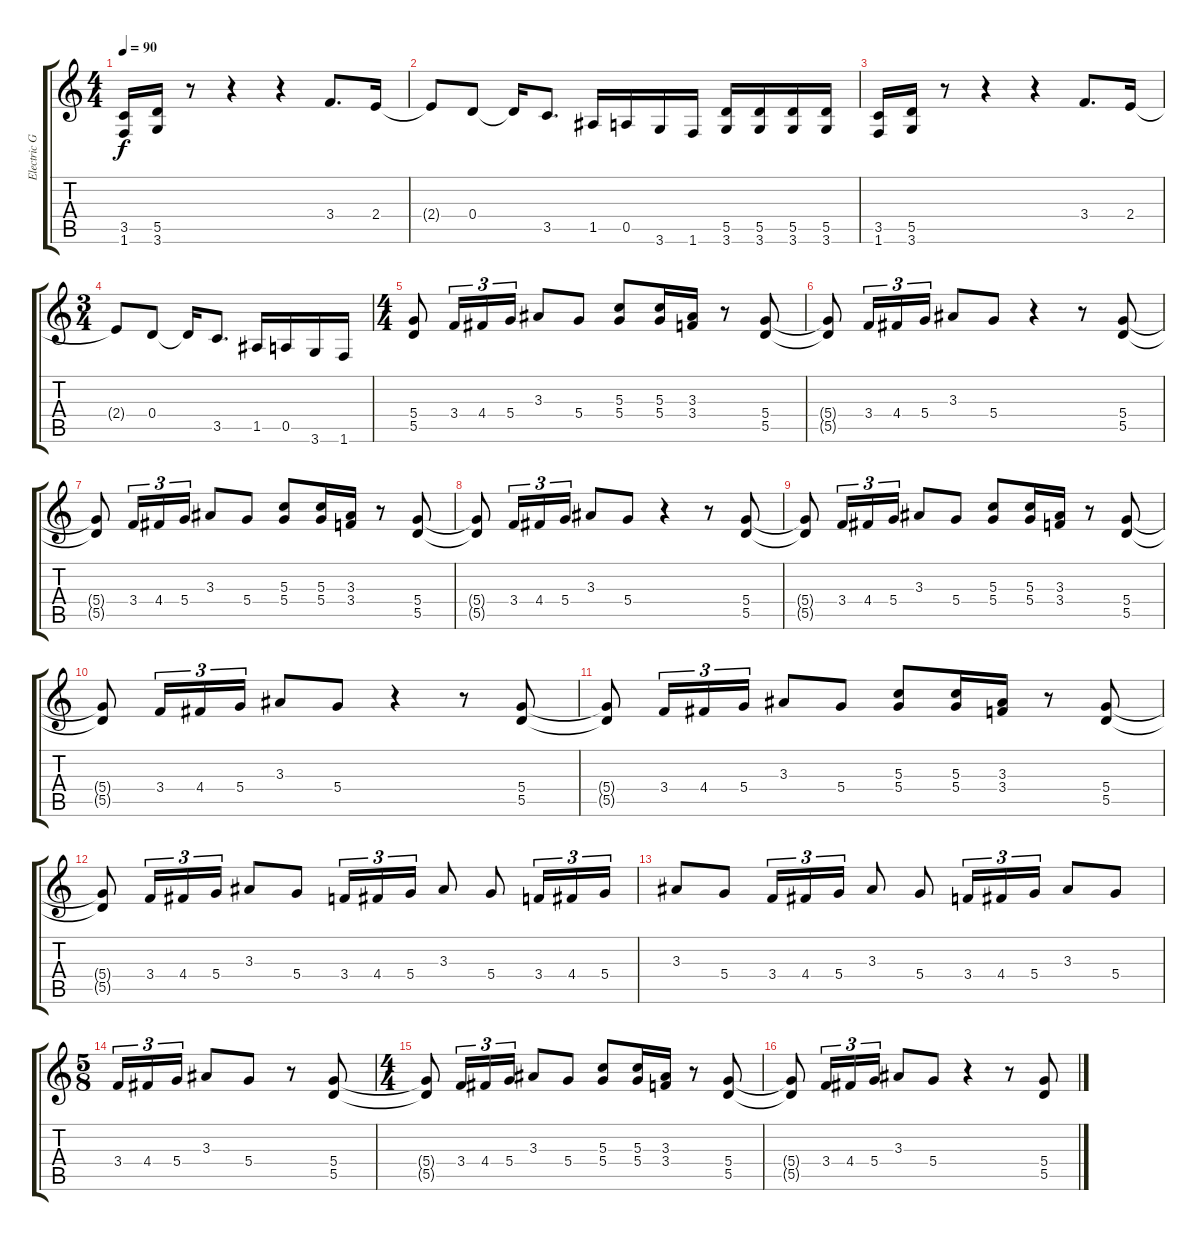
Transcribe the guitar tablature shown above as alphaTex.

\track ("Electric Guitar II" "Electric G") {instrument overdrivenguitar}
\staff {score tabs}
\tuning (E4 B3 G3 D3 A2 E2) {hide}
\ts (4 4)
\tempo 90
\clef g2
\ks c
(3.5 1.6).16{dy f} (5.5 3.6).16 r.8 r.4 r.4 3.4.8{d} 2.4.16 |
2.4{t}.8 0.4.8 0.4{t}.16 3.5.8{d} 1.5.16 0.5.16 3.6.16 1.6.16 (5.5 3.6).16 (5.5 3.6).16 (5.5 3.6).16 (5.5 3.6).16 |
(3.5 1.6).16 (5.5 3.6).16 r.8 r.4 r.4 3.4.8{d} 2.4.16 |
\ts (3 4)
2.4{t}.8 0.4.8 0.4{t}.16 3.5.8{d} 1.5.16 0.5.16 3.6.16 1.6.16 |
\ts (4 4)
(5.4 5.5).8 3.4.16{tu (3 2)} 4.4.16{tu (3 2)} 5.4.16{tu (3 2)} 3.3.8 5.4.8 (5.3 5.4).8 (5.3 5.4).16 (3.3 3.4).16 r.8 (5.4 5.5).8 |
(5.4{t} 5.5{t}).8 3.4.16{tu (3 2)} 4.4.16{tu (3 2)} 5.4.16{tu (3 2)} 3.3.8 5.4.8 r.4 r.8 (5.4 5.5).8 |
(5.4{t} 5.5{t}).8 3.4.16{tu (3 2)} 4.4.16{tu (3 2)} 5.4.16{tu (3 2)} 3.3.8 5.4.8 (5.3 5.4).8 (5.3 5.4).16 (3.3 3.4).16 r.8 (5.4 5.5).8 |
(5.4{t} 5.5{t}).8 3.4.16{tu (3 2)} 4.4.16{tu (3 2)} 5.4.16{tu (3 2)} 3.3.8 5.4.8 r.4 r.8 (5.4 5.5).8 |
(5.4{t} 5.5{t}).8 3.4.16{tu (3 2)} 4.4.16{tu (3 2)} 5.4.16{tu (3 2)} 3.3.8 5.4.8 (5.3 5.4).8 (5.3 5.4).16 (3.3 3.4).16 r.8 (5.4 5.5).8 |
(5.4{t} 5.5{t}).8 3.4.16{tu (3 2)} 4.4.16{tu (3 2)} 5.4.16{tu (3 2)} 3.3.8 5.4.8 r.4 r.8 (5.4 5.5).8 |
(5.4{t} 5.5{t}).8 3.4.16{tu (3 2)} 4.4.16{tu (3 2)} 5.4.16{tu (3 2)} 3.3.8 5.4.8 (5.3 5.4).8 (5.3 5.4).16 (3.3 3.4).16 r.8 (5.4 5.5).8 |
(5.4{t} 5.5{t}).8 3.4.16{tu (3 2)} 4.4.16{tu (3 2)} 5.4.16{tu (3 2)} 3.3.8 5.4.8 3.4.16{tu (3 2)} 4.4.16{tu (3 2)} 5.4.16{tu (3 2)} 3.3.8 5.4.8 3.4.16{tu (3 2)} 4.4.16{tu (3 2)} 5.4.16{tu (3 2)} |
3.3.8 5.4.8 3.4.16{tu (3 2)} 4.4.16{tu (3 2)} 5.4.16{tu (3 2)} 3.3.8 5.4.8 3.4.16{tu (3 2)} 4.4.16{tu (3 2)} 5.4.16{tu (3 2)} 3.3.8 5.4.8 |
\ts (5 8)
3.4.16{tu (3 2)} 4.4.16{tu (3 2)} 5.4.16{tu (3 2)} 3.3.8 5.4.8 r.8 (5.4 5.5).8 |
\ts (4 4)
(5.4{t} 5.5{t}).8 3.4.16{tu (3 2)} 4.4.16{tu (3 2)} 5.4.16{tu (3 2)} 3.3.8 5.4.8 (5.3 5.4).8 (5.3 5.4).16 (3.3 3.4).16 r.8 (5.4 5.5).8 |
(5.4{t} 5.5{t}).8 3.4.16{tu (3 2)} 4.4.16{tu (3 2)} 5.4.16{tu (3 2)} 3.3.8 5.4.8 r.4 r.8 (5.4 5.5).8
